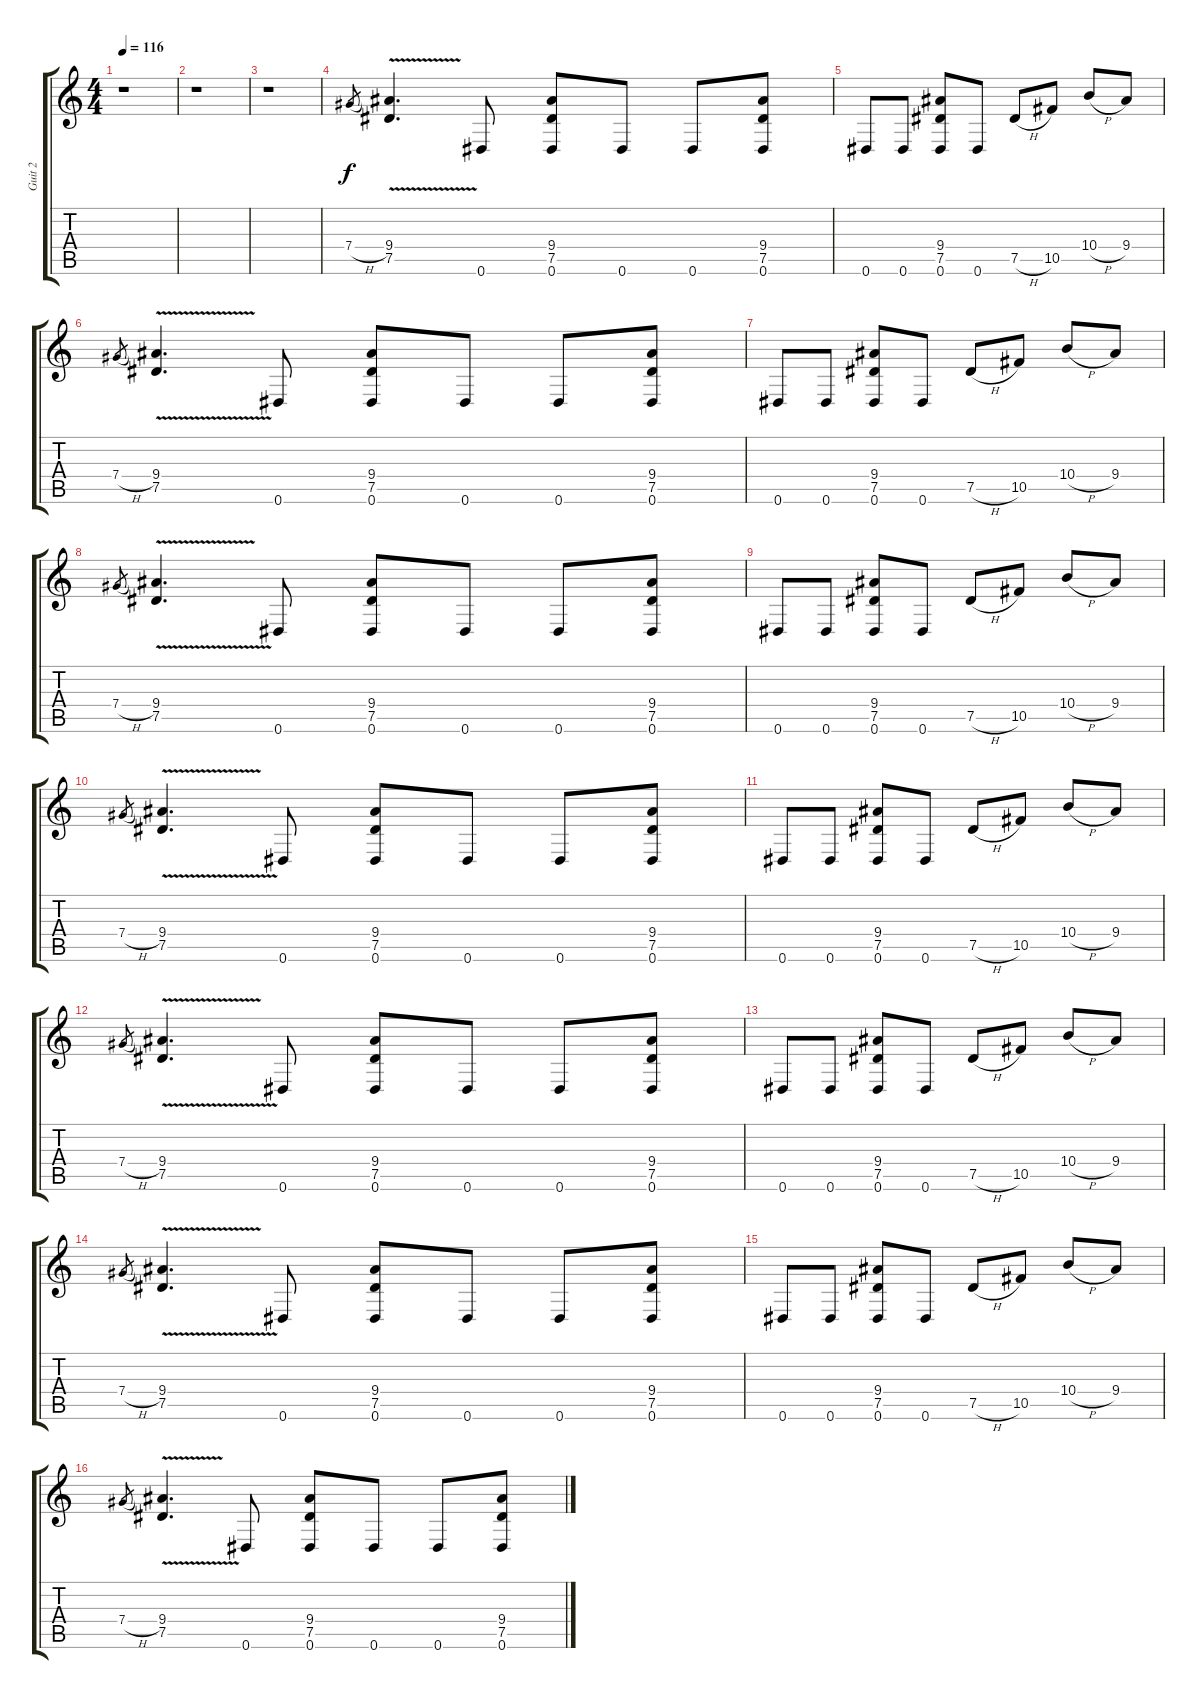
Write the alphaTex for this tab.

\track ("Guit 2" "Guit 2") {instrument distortionguitar}
\staff {score tabs}
\tuning (Eb4 Bb3 Gb3 Db3 Ab2 Eb2) {hide}
\ts (4 4)
\tempo 116
\clef g2
\ks c
r.1{dy f} |
r.1 |
r.1 |
7.4{h}.8{gr} (9.4{v} 7.5{v}).4{d} 0.6.8 (9.4 7.5 0.6).8 0.6.8 0.6.8 (9.4 7.5 0.6).8 |
0.6.8 0.6.8 (9.4 7.5 0.6).8 0.6.8 7.5{h}.8 10.5.8 10.4{h}.8 9.4.8 |
7.4{h}.8{gr} (9.4{v} 7.5{v}).4{d} 0.6.8 (9.4 7.5 0.6).8 0.6.8 0.6.8 (9.4 7.5 0.6).8 |
0.6.8 0.6.8 (9.4 7.5 0.6).8 0.6.8 7.5{h}.8 10.5.8 10.4{h}.8 9.4.8 |
7.4{h}.8{gr} (9.4{v} 7.5{v}).4{d} 0.6.8 (9.4 7.5 0.6).8 0.6.8 0.6.8 (9.4 7.5 0.6).8 |
0.6.8 0.6.8 (9.4 7.5 0.6).8 0.6.8 7.5{h}.8 10.5.8 10.4{h}.8 9.4.8 |
7.4{h}.8{gr} (9.4{v} 7.5{v}).4{d} 0.6.8 (9.4 7.5 0.6).8 0.6.8 0.6.8 (9.4 7.5 0.6).8 |
0.6.8 0.6.8 (9.4 7.5 0.6).8 0.6.8 7.5{h}.8 10.5.8 10.4{h}.8 9.4.8 |
7.4{h}.8{gr} (9.4{v} 7.5{v}).4{d} 0.6.8 (9.4 7.5 0.6).8 0.6.8 0.6.8 (9.4 7.5 0.6).8 |
0.6.8 0.6.8 (9.4 7.5 0.6).8 0.6.8 7.5{h}.8 10.5.8 10.4{h}.8 9.4.8 |
7.4{h}.8{gr} (9.4{v} 7.5{v}).4{d} 0.6.8 (9.4 7.5 0.6).8 0.6.8 0.6.8 (9.4 7.5 0.6).8 |
0.6.8 0.6.8 (9.4 7.5 0.6).8 0.6.8 7.5{h}.8 10.5.8 10.4{h}.8 9.4.8 |
7.4{h}.8{gr} (9.4{v} 7.5{v}).4{d} 0.6.8 (9.4 7.5 0.6).8 0.6.8 0.6.8 (9.4 7.5 0.6).8
